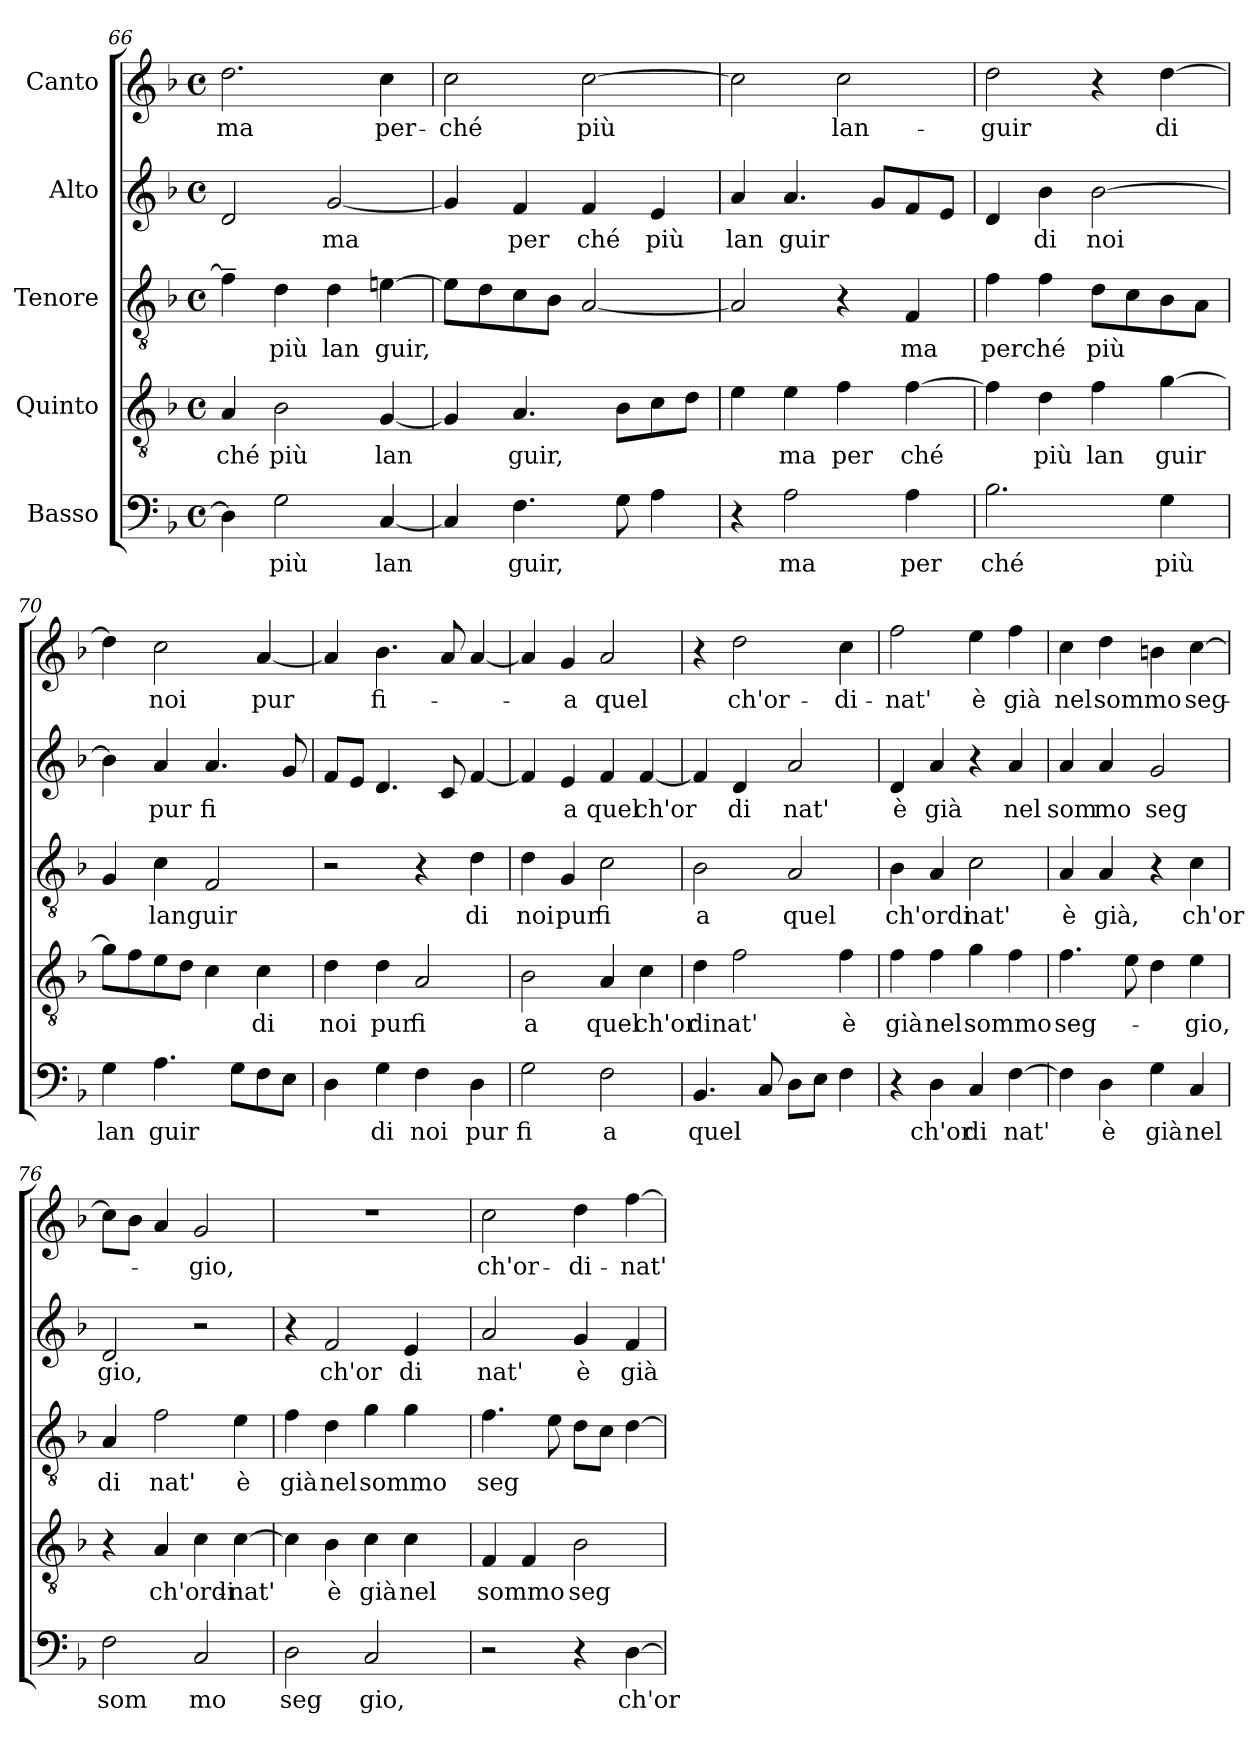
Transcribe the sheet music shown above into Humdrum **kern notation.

**kern	**text	**kern	**text	**kern	**text	**kern	**text	**kern	**text
*part5	*part5	*part4	*part4	*part3	*part3	*part2	*part2	*part1	*part1
*staff5	*staff5	*staff4	*staff4	*staff3	*staff3	*staff2	*staff2	*staff1	*staff1
*I"Basso	*	*I"Quinto	*	*I"Tenore	*	*I"Alto	*	*I"Canto	*
!!LO:PB:g=z
*clefF4	*	*clefGv2	*	*clefGv2	*	*clefG2	*	*clefG2	*
*k[b-]	*	*k[b-]	*	*k[b-]	*	*k[b-]	*	*k[b-]	*
*F:	*	*F:	*	*F:	*	*F:	*	*F:	*
*M4/4	*	*M4/4	*	*M4/4	*	*M4/4	*	*M4/4	*
*met(c)	*	*met(c)	*	*met(c)	*	*met(c)	*	*met(c)	*
=66	=66	=66	=66	=66	=66	=66	=66	=66	=66
!	!	!	!LO:LY:b:cj	!	!	!	!	!	!LO:LY:b:cj
4D\]	.	4A/	-ché	4f~>\]	.	2d/	.	2.dd\	ma
!	!LO:LY:b:cj	!	!LO:LY:b:cj	!	!LO:LY:b:cj	!	!	!	!
2G\	più	2B-\	più	4d\	più	.	.	.	.
!	!	!	!	!	!LO:LY:b:cj	!	!LO:LY:b	!	!
.	.	.	.	4d\	lan	[<2g/	ma	.	.
!	!LO:LY:b	!	!LO:LY:b	!	!LO:LY:b	!	!	!	!LO:LY:b:cj
[<4C/	lan	[<4G/	lan	[>4en\	guir,	.	.	4cc\	per-
=67	=67	=67	=67	=67	=67	=67	=67	=67	=67
!	!	!	!	!	!	!	!	!	!LO:LY:b:cj
4C/]	.	4G/]	.	8e\L]	.	4g/]	.	2cc\	-ché
.	.	.	.	8d\	.	.	.	.	.
!	!LO:LY:b	!	!LO:LY:b	!	!	!	!LO:LY:b:cj	!	!
4.F\	guir,	4.A/	guir,	8c\	.	4f/	per	.	.
.	.	.	.	8B-\J	.	.	.	.	.
!	!	!	!	!	!	!	!LO:LY:b:cj	!	!LO:LY:b
.	.	.	.	[<2A/	.	4f/	ché	[>2cc\	più
8G\	.	8B-\L	.	.	.	.	.	.	.
!	!	!	!	!	!	!	!LO:LY:b:cj	!	!
4A\	.	8c\	.	.	.	4e/	più	.	.
.	.	8d\J	.	.	.	.	.	.	.
=68	=68	=68	=68	=68	=68	=68	=68	=68	=68
!	!	!	!	!	!	!	!LO:LY:b:cj	!	!
4r	.	4e\	.	2A/]	.	4a/	lan	2cc\]	.
!	!LO:LY:b:cj	!	!LO:LY:b:cj	!	!	!	!LO:LY:b	!	!
2A\	ma	4e\	ma	.	.	4.a/	guir	.	.
!	!	!	!LO:LY:b:cj	!	!	!	!	!	!LO:LY:b:cj
.	.	4f\	per	4r	.	.	.	2cc\	lan-
.	.	.	.	.	.	8g/L	.	.	.
!	!LO:LY:b:cj	!	!LO:LY:b	!	!LO:LY:b:cj	!	!	!	!
4A\	per	[>4f\	ché	4F/	ma	8f/	.	.	.
.	.	.	.	.	.	8e/J	.	.	.
=69	=69	=69	=69	=69	=69	=69	=69	=69	=69
!	!LO:LY:b:cj	!	!	!	!LO:LY:b:cj	!	!	!	!LO:LY:b:cj
2.B-\	ché	4f\]	.	4f\	perché	4d/	.	2dd\	-guir
!	!	!	!LO:LY:b:cj	!	!	!	!LO:LY:b:cj	!	!
.	.	4d\	più	4f\	.	4b-\	di	.	.
!	!	!	!LO:LY:b:cj	!	!LO:LY:b	!	!LO:LY:b	!	!
.	.	4f\	lan	8d\L	più	[>2b-\	noi	4r	.
.	.	.	.	8c\	.	.	.	.	.
!	!LO:LY:b:cj	!	!LO:LY:b	!	!	!	!	!	!LO:LY:b:cj
4G\	più	[>4g\	guir	8B-\	.	.	.	[>4dd\	di
.	.	.	.	8A\J	.	.	.	.	.
=70	=70	=70	=70	=70	=70	=70	=70	=70	=70
!	!LO:LY:b:cj	!	!	!	!	!	!	!	!
4G\	lan	8g\L]	.	4G/	.	4b-\]	.	4dd\]	.
.	.	8f\	.	.	.	.	.	.	.
!	!LO:LY:b	!	!	!	!LO:LY:b	!	!LO:LY:b:cj	!	!LO:LY:b:cj
4.A\	guir	8e\	.	4c\	languir	4a/	pur	2cc\	noi
.	.	8d\J	.	.	.	.	.	.	.
!	!	!	!	!	!	!	!LO:LY:b:cj	!	!
.	.	4c\	.	2F/	.	4.a/	fi	.	.
8G\L	.	.	.	.	.	.	.	.	.
!	!	!	!LO:LY:b:cj	!	!	!	!	!	!LO:LY:b
8F\	.	4c\	di	.	.	.	.	[<4a/	pur
8E\J	.	.	.	.	.	8g/	.	.	.
=71	=71	=71	=71	=71	=71	=71	=71	=71	=71
!	!	!	!LO:LY:b:cj	!	!	!	!	!	!
4D\	.	4d\	noi	2r	.	8f/L	.	4a/]	.
.	.	.	.	.	.	8e/J	.	.	.
!	!LO:LY:b:cj	!	!LO:LY:b:cj	!	!	!	!	!	!LO:LY:b:cj
4G\	di	4d\	pur	.	.	4.d/	.	4.b-\	fi-
!	!LO:LY:b:cj	!	!LO:LY:b:cj	!	!	!	!	!	!
4F\	noi	2A/	fi	4r	.	.	.	.	.
.	.	.	.	.	.	8c/	.	8a/	.
!	!LO:LY:b:cj	!	!	!	!LO:LY:b:cj	!	!	!	!
4D\	pur	.	.	4d\	di	[<4f/	.	[<4a/	.
=72	=72	=72	=72	=72	=72	=72	=72	=72	=72
!	!LO:LY:b:cj	!	!LO:LY:b:cj	!	!LO:LY:b:cj	!	!	!	!
2G\	fi	2B-\	a	4d\	noi	4f/]	.	4a/]	.
!	!	!	!	!	!LO:LY:b:cj	!	!LO:LY:b:cj	!	!LO:LY:b:cj
.	.	.	.	4G/	pur	4e/	a	4g/	-a
!	!LO:LY:b:cj	!	!LO:LY:b:cj	!	!LO:LY:b:cj	!	!LO:LY:b:cj	!	!LO:LY:b:cj
2F\	a	4A/	quel	2c\	fi	4f/	quel	2a/	quel
!	!	!	!LO:LY:b:cj	!	!	!	!LO:LY:b	!	!
.	.	4c\	ch'or	.	.	[>4f/	ch'or	.	.
!!LO:LB:g=z
=73	=73	=73	=73	=73	=73	=73	=73	=73	=73
!	!LO:LY:b	!	!LO:LY:b	!	!LO:LY:b:cj	!	!	!	!
4.BB-/	quel	4d\	dinat'	2B-\	a	4f/]	.	4r	.
!	!	!	!	!	!	!	!LO:LY:b:cj	!	!LO:LY:b:cj
.	.	2f\	.	.	.	4d/	di	2dd\	ch'or-
8C/	.	.	.	.	.	.	.	.	.
!	!	!	!	!	!LO:LY:b:cj	!	!LO:LY:b:cj	!	!
8D\L	.	.	.	2A/	quel	2a/	nat'	.	.
8E\J	.	.	.	.	.	.	.	.	.
!	!	!	!LO:LY:b:cj	!	!	!	!	!	!LO:LY:b:cj
4F\	.	4f\	è	.	.	.	.	4cc\	-di-
=74	=74	=74	=74	=74	=74	=74	=74	=74	=74
!	!	!	!LO:LY:b:cj	!	!LO:LY:b:cj	!	!LO:LY:b:cj	!	!LO:LY:b:cj
4r	.	4f\	già	4B-\	ch'ordi	4d/	è	2ff\	-nat'
!	!LO:LY:b:cj	!	!LO:LY:b:cj	!	!	!	!LO:LY:b:cj	!	!
4D\	ch'or	4f\	nel	4A/	.	4a/	già	.	.
!	!LO:LY:b:cj	!	!LO:LY:b:cj	!	!LO:LY:b:cj	!	!	!	!LO:LY:b:cj
4C/	di	4g\	sommo	2c\	nat'	4r	.	4ee\	è
!	!LO:LY:b	!	!	!	!	!	!LO:LY:b:cj	!	!LO:LY:b:cj
[>4F\	nat'	4f\	.	.	.	4a/	nel	4ff\	già
=75	=75	=75	=75	=75	=75	=75	=75	=75	=75
!	!	!	!LO:LY:b	!	!LO:LY:b:cj	!	!LO:LY:b:cj	!	!LO:LY:b:cj
4F\]	.	4.f\	seg-	4A/	è	4a/	som	4cc\	nel
!	!LO:LY:b:cj	!	!	!	!LO:LY:b:cj	!	!LO:LY:b:cj	!	!LO:LY:b:cj
4D\	è	.	.	4A/	già,	4a/	mo	4dd\	sommo
.	.	8e\	.	.	.	.	.	.	.
!	!LO:LY:b:cj	!	!	!	!	!	!LO:LY:b:cj	!	!
4G\	già	4d\	.	4r	.	2g/	seg	4bn\	.
!	!LO:LY:b:cj	!	!LO:LY:b:cj	!	!LO:LY:b:cj	!	!	!	!LO:LY:b
4C/	nel	4e\	-gio,	4c\	ch'or	.	.	[>4cc\	seg-
=76	=76	=76	=76	=76	=76	=76	=76	=76	=76
!	!LO:LY:b:cj	!	!	!	!LO:LY:b:cj	!	!LO:LY:b:cj	!	!
2F\	som	4r	.	4A/	di	2d/	gio,	8cc\L]	.
.	.	.	.	.	.	.	.	8b-\J	.
!	!	!	!LO:LY:b:cj	!	!LO:LY:b:cj	!	!	!	!
.	.	4A/	ch'ordi-	2f\	nat'	.	.	4a/	.
!	!LO:LY:b:cj	!	!	!	!	!	!	!	!LO:LY:b:cj
2C/	mo	4c\	.	.	.	2r	.	2g/	-gio,
!	!	!	!LO:LY:b	!	!LO:LY:b:cj	!	!	!	!
.	.	[>4c\	-nat'	4e\	è	.	.	.	.
=77	=77	=77	=77	=77	=77	=77	=77	=77	=77
!	!LO:LY:b:cj	!	!	!	!LO:LY:b:cj	!	!	!	!
2D\	seg	4c\]	.	4f\	già	4r	.	1r	.
!	!	!	!LO:LY:b:cj	!	!LO:LY:b:cj	!	!LO:LY:b:cj	!	!
.	.	4B-\	è	4d\	nel	2f/	ch'or	.	.
!	!LO:LY:b:cj	!	!LO:LY:b:cj	!	!LO:LY:b:cj	!	!	!	!
2C/	gio,	4c\	già	4g\	sommo	.	.	.	.
!	!	!	!LO:LY:b:cj	!	!	!	!LO:LY:b:cj	!	!
.	.	4c\	nel	4g\	.	4e/	di	.	.
=78	=78	=78	=78	=78	=78	=78	=78	=78	=78
!	!	!	!LO:LY:b:cj	!	!LO:LY:b	!	!LO:LY:b:cj	!	!LO:LY:b:cj
2r	.	4F/	sommo	4.f\	seg	2a/	nat'	2cc\	ch'or-
.	.	4F/	.	.	.	.	.	.	.
.	.	.	.	8e\	.	.	.	.	.
!	!	!	!LO:LY:b:cj	!	!	!	!LO:LY:b:cj	!	!LO:LY:b:cj
4r	.	2B-\	seg-	8d\L	.	4g/	è	4dd\	-di-
.	.	.	.	8c\J	.	.	.	.	.
!	!LO:LY:b	!	!	!	!	!	!LO:LY:b:cj	!	!LO:LY:b
[>4D\	ch'or	.	.	[>4d\	.	4f/	già	[>4ff\	-nat'
=	=	=	=	=	=	=	=	=	=
*-	*-	*-	*-	*-	*-	*-	*-	*-	*-
